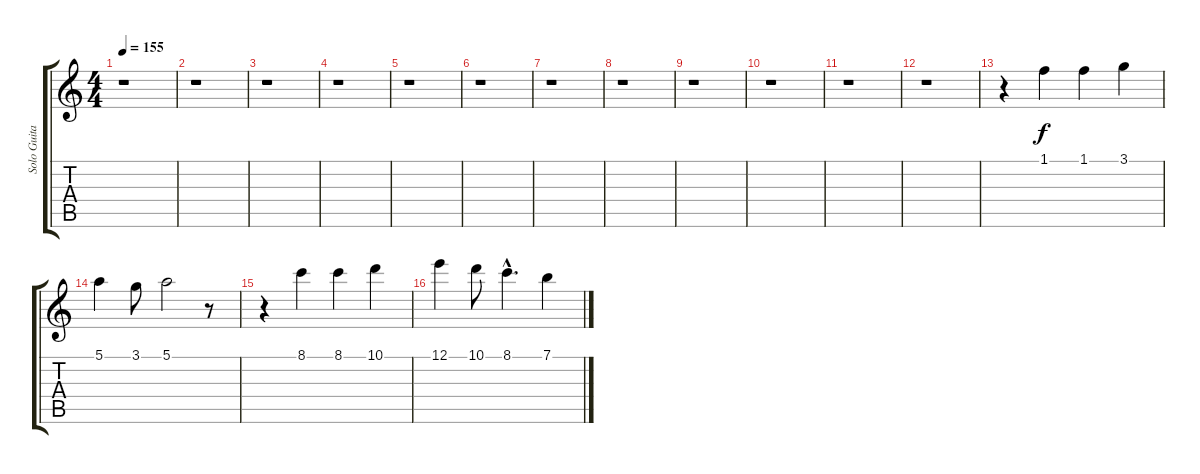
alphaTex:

\track ("Solo Guitar (Emppu)" "Solo Guita") {instrument distortionguitar}
\staff {score tabs}
\tuning (E4 B3 G3 D3 A2 E2) {hide}
\ts (4 4)
\tempo 155
\clef g2
\ks c
r.1{dy f} |
r.1 |
r.1 |
r.1 |
r.1 |
r.1 |
r.1 |
r.1 |
r.1 |
r.1 |
r.1 |
r.1 |
r.4 1.1.4 1.1.4 3.1.4 |
5.1.4 3.1.8 5.1.2 r.8 |
r.4 8.1.4 8.1.4 10.1.4 |
12.1.4 10.1.8 8.1{hac}.4{d} 7.1.4
